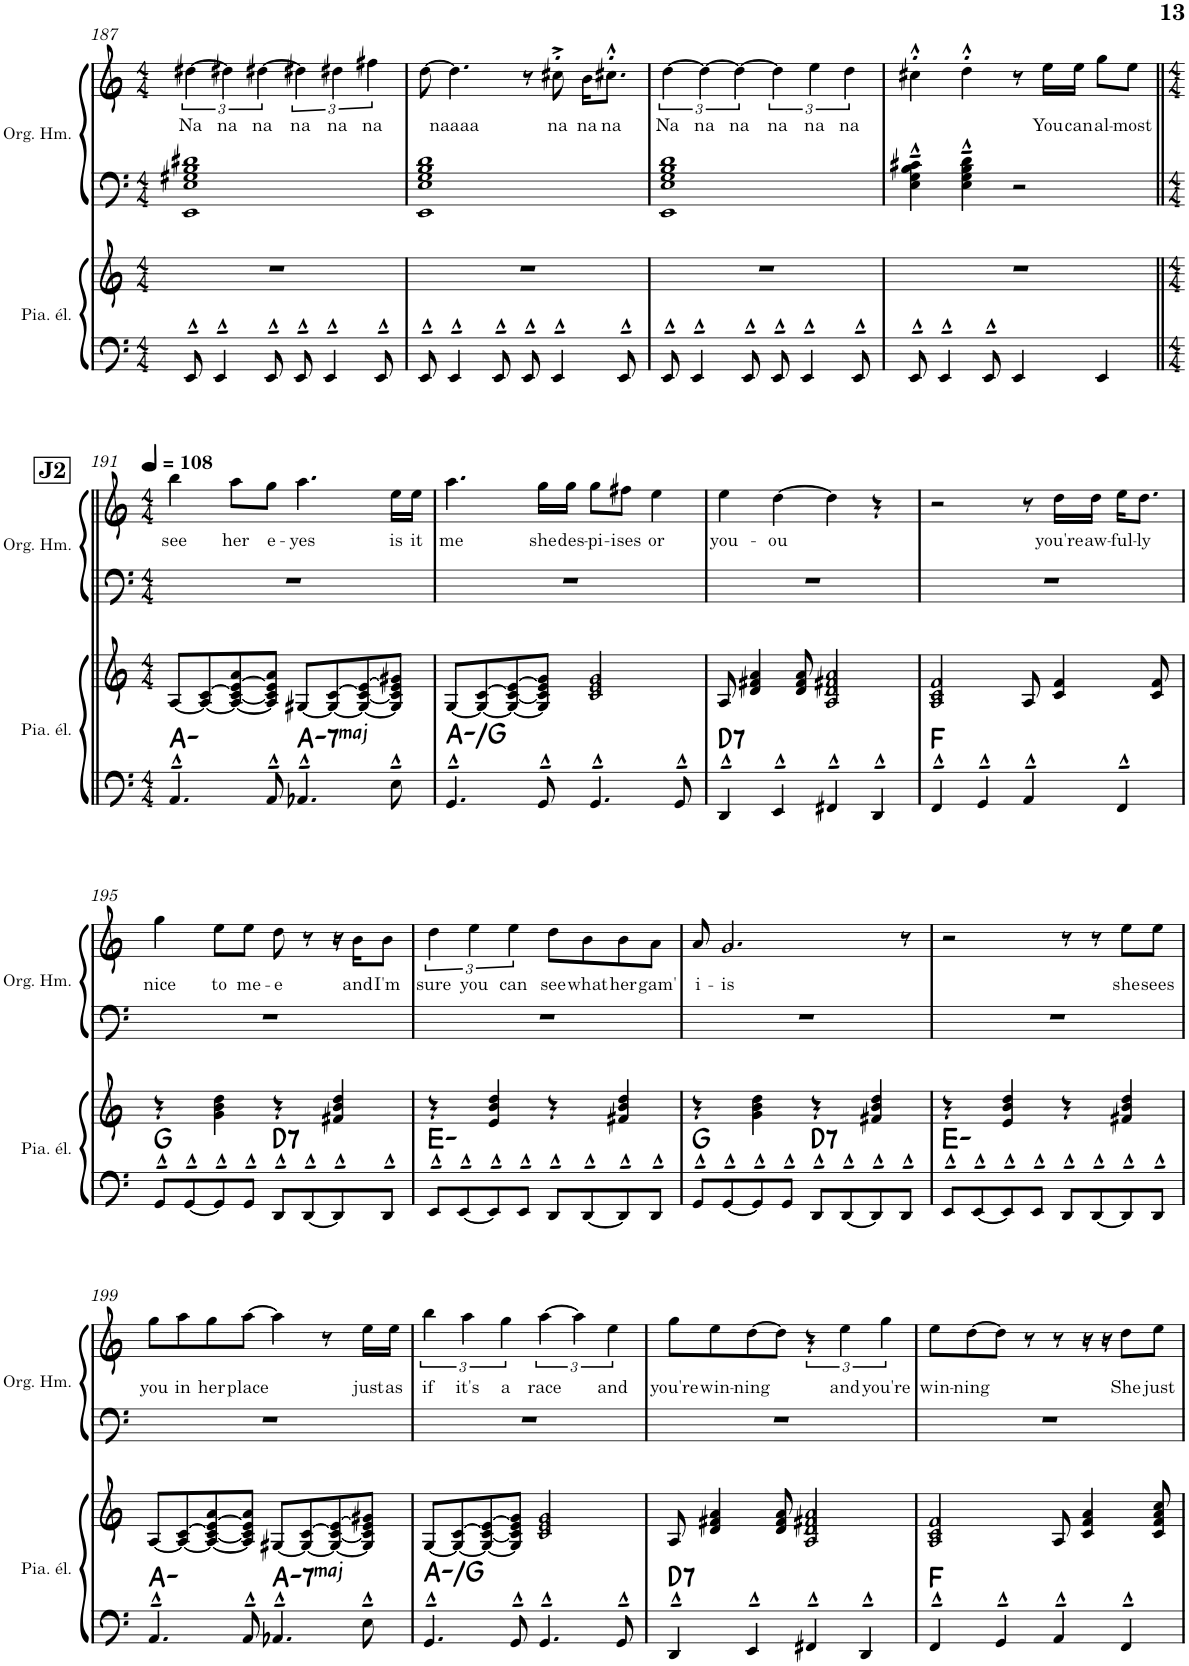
**kern	**kern	**harte	**kern	**kern	**text
*part2	*part2	*part2	*part1	*part1	*part1
*staff4	*staff3	*	*staff2	*staff1	*staff1
*I"Piano électrique	*	*	*I"Orgue Hammond	*	*
*I'Pia. él.	*	*	*I'Org. Hm.	*	*
!!LO:PB:g=z
*clefF4	*clefG2	*	*clefF4	*clefG2	*
*k[]	*k[]	*	*k[]	*k[]	*
*M4/4	*M4/4	*	*M4/4	*M4/4	*
=187	=187	=187	=187	=187	=187
!	!	!	!	!	!LO:LY:b
8EE^^~/	1r	.	1EE 1E 1G#X 1B 1d#X	[2dd#X\	Na
4EE^^~/	.	.	.	.	.
8EE^^~/	.	.	.	.	.
!	!	!	!	!	!LO:LY:b
8EE^^~/	.	.	.	6dd#X\]	na
4EE^^~/	.	.	.	.	.
!	!	!	!	!	!LO:LY:b
.	.	.	.	6dd#X\	na
!	!	!	!	!	!LO:LY:b
.	.	.	.	6ff#X\	na
8EE^^~/	.	.	.	.	.
=188	=188	=188	=188	=188	=188
8EE^^~/	1r	.	1EE 1E 1G 1B 1d	[8dd\	.
!	!	!	!	!	!LO:LY:b
4EE^^~/	.	.	.	4.dd\]	naaaa
8EE^^~/	.	.	.	.	.
8EE^^~/	.	.	.	8r	.
!	!	!	!	!	!LO:LY:b
4EE^^~/	.	.	.	8cc#X^'\	na
!	!	!	!	!	!LO:LY:b
.	.	.	.	16b\KL	na
!	!	!	!	!	!LO:LY:b
.	.	.	.	8.cc#X^^'\J	na
8EE^^~/	.	.	.	.	.
=189	=189	=189	=189	=189	=189
!	!	!	!	!	!LO:LY:b
8EE^^~/	1r	.	1EE 1E 1G 1B 1d	[2dd\	Na
4EE^^~/	.	.	.	.	.
8EE^^~/	.	.	.	.	.
!	!	!	!	!	!LO:LY:b
8EE^^~/	.	.	.	6dd\]	na
4EE^^~/	.	.	.	.	.
!	!	!	!	!	!LO:LY:b
.	.	.	.	6ee\	na
!	!	!	!	!	!LO:LY:b
.	.	.	.	6dd\	na
8EE^^~/	.	.	.	.	.
=190	=190	=190	=190	=190	=190
8EE^^~/	1r	.	4E\^^~ 4G\^^~ 4B\^^~ 4c#X\^^~	4cc#X^^'\	.
4EE^^~/	.	.	.	.	.
.	.	.	4E\^^~ 4G\^^~ 4B\^^~ 4d\^^~	4dd^^'\	.
8EE^^~/	.	.	.	.	.
4EE/	.	.	2r	8r	.
!	!	!	!	!	!LO:LY:b
.	.	.	.	16ee\LL	You
!	!	!	!	!	!LO:LY:b
.	.	.	.	16ee\JJ	can
!	!	!	!	!	!LO:LY:b
4EE/	.	.	.	8gg\L	al-
!	!	!	!	!	!LO:LY:b
.	.	.	.	8ee\J	-most
!!LO:LB:g=z
=191||	=191||	=191||	=191||	=191||	=191||
!!LO:REH:place=s1:a:B:cj:fs=14:t=J2
*M4/4	*M4/4	*	*M4/4	*M4/4	*
*	*	*	*	*MM108	*
!	!	!	!	!	!LO:LY:b
4.AA^^~/	[8A/L	A:min	1r	4bb\	see
.	8A/_ [8c/	.	.	.	.
!	!	!	!	!	!LO:LY:b
.	8A/_ 8c/_ [8e/ 8a/	.	.	8aa\L	her
!	!	!	!	!	!LO:LY:b
8AA^^~/	8A/] 8c/] 8e/] 8a/J	.	.	8gg\J	e-
!	!	!LO:H:kt=maj7	!	!	!LO:LY:b
4.AA-X^^~/	[8G#X/L	A:minmaj7	.	4.aa\	-yes
.	8G#/_ [8c/	.	.	.	.
.	8G#/_ 8c/_ [8e/	.	.	.	.
!	!	!	!	!	!LO:LY:b
8E^^~\	8G#/] 8c/] 8e/] 8g#X/J	.	.	16ee\LL	is
!	!	!	!	!	!LO:LY:b
.	.	.	.	16ee\JJ	it
=192	=192	=192	=192	=192	=192
!	!	!	!	!	!LO:LY:b
4.GG^^~/	[8G/L	A:min/b7	1r	4.aa\	me
.	8G/_ [8c/	.	.	.	.
.	8G/_ 8c/_ [8e/	.	.	.	.
!	!	!	!	!	!LO:LY:b
8GG^^~/	8G/] 8c/] 8e/] 8g/J	.	.	16gg\LL	she
!	!	!	!	!	!LO:LY:b
.	.	.	.	16gg\JJ	des-
!	!	!	!	!	!LO:LY:b
4.GG^^~/	2c/ 2e/ 2g/	.	.	8gg\L	-pi-
!	!	!	!	!	!LO:LY:b
.	.	.	.	8ff#X\J	-ises
!	!	!	!	!	!LO:LY:b
.	.	.	.	4ee\	or
8GG^^~/	.	.	.	.	.
=193	=193	=193	=193	=193	=193
!	!	!LO:H:kt=7	!	!	!LO:LY:b
4DD^^~/	8A/	D:7	1r	4ee\	you-
.	4d/ 4f#X/ 4a/	.	.	.	.
!	!	!	!	!	!LO:LY:b
4EE^^~/	.	.	.	[4dd\	-ou
.	8d/ 8f#/ 8a/	.	.	.	.
4FF#X^^~/	2A/ 2d/ 2f#X/ 2a/	.	.	4dd\]	.
4DD^^~/	.	.	.	4r	.
=194	=194	=194	=194	=194	=194
4FF^^~/	2A/ 2c/ 2f/	F:maj	1r	2r	.
4GG^^~/	.	.	.	.	.
4AA^^~/	8A/	.	.	8r	.
!	!	!	!	!	!LO:LY:b
.	4c/ 4f/	.	.	16dd\LL	you're
!	!	!	!	!	!LO:LY:b
.	.	.	.	16dd\JJ	aw-
!	!	!	!	!	!LO:LY:b
4FF^^~/	.	.	.	16ee\KL	-ful-
!	!	!	!	!	!LO:LY:b
.	.	.	.	8.dd\J	-ly
.	8c/ 8f/	.	.	.	.
!!LO:LB:g=z
=195	=195	=195	=195	=195	=195
!	!	!	!	!	!LO:LY:b
8GG^^~/L	4r	G:maj	1r	4gg\	nice
[8GG^^~/	.	.	.	.	.
!	!	!	!	!	!LO:LY:b
8GG^^~/]	4g\ 4b\ 4dd\	.	.	8ee\L	to
!	!	!	!	!	!LO:LY:b
8GG^^~/J	.	.	.	8ee\J	me-
!	!	!LO:H:kt=7	!	!	!LO:LY:b
8DD^^~/L	4r	D:7	.	8dd\	-e
[8DD^^~/	.	.	.	8r	.
8DD^^~/]	4f#X/ 4b/ 4dd/	.	.	16r	.
!	!	!	!	!	!LO:LY:b
.	.	.	.	16b\KL	and
!	!	!	!	!	!LO:LY:b
8DD^^~/J	.	.	.	8b\J	I'm
=196	=196	=196	=196	=196	=196
!	!	!	!	!	!LO:LY:b
8EE^^~/L	4r	E:min	1r	6dd\	sure
[8EE^^~/	.	.	.	.	.
!	!	!	!	!	!LO:LY:b
.	.	.	.	6ee\	you
8EE^^~/]	4e/ 4b/ 4dd/	.	.	.	.
!	!	!	!	!	!LO:LY:b
.	.	.	.	6ee\	can
8EE^^~/J	.	.	.	.	.
!	!	!	!	!	!LO:LY:b
8DD^^~/L	4r	.	.	8dd\L	see
!	!	!	!	!	!LO:LY:b
[8DD^^~/	.	.	.	8b\	what
!	!	!	!	!	!LO:LY:b
8DD^^~/]	4f#X/ 4b/ 4dd/	.	.	8b\	her
!	!	!	!	!	!LO:LY:b
8DD^^~/J	.	.	.	8a\J	gam'
=197	=197	=197	=197	=197	=197
!	!	!	!	!	!LO:LY:b
8GG^^~/L	4r	G:maj	1r	8a/	i-
!	!	!	!	!	!LO:LY:b
[8GG^^~/	.	.	.	2.g/	-is
8GG^^~/]	4g\ 4b\ 4dd\	.	.	.	.
8GG^^~/J	.	.	.	.	.
!	!	!LO:H:kt=7	!	!	!
8DD^^~/L	4r	D:7	.	.	.
[8DD^^~/	.	.	.	.	.
8DD^^~/]	4f#X/ 4b/ 4dd/	.	.	.	.
8DD^^~/J	.	.	.	8r	.
=198	=198	=198	=198	=198	=198
8EE^^~/L	4r	E:min	1r	2r	.
[8EE^^~/	.	.	.	.	.
8EE^^~/]	4e/ 4b/ 4dd/	.	.	.	.
8EE^^~/J	.	.	.	.	.
8DD^^~/L	4r	.	.	8r	.
[8DD^^~/	.	.	.	8r	.
!	!	!	!	!	!LO:LY:b
8DD^^~/]	4f#X/ 4b/ 4dd/	.	.	8ee\L	she
!	!	!	!	!	!LO:LY:b
8DD^^~/J	.	.	.	8ee\J	sees
!!LO:LB:g=z
=199	=199	=199	=199	=199	=199
!	!	!	!	!	!LO:LY:b
4.AA^^~/	[8A/L	A:min	1r	8gg\L	you
!	!	!	!	!	!LO:LY:b
.	8A/_ [8c/	.	.	8aa\	in
!	!	!	!	!	!LO:LY:b
.	8A/_ 8c/_ [8e/ 8a/	.	.	8gg\	her
!	!	!	!	!	!LO:LY:b
8AA^^~/	8A/] 8c/] 8e/] 8a/J	.	.	[8aa\J	place
!	!	!LO:H:kt=maj7	!	!	!
4.AA-X^^~/	[8G#X/L	A:minmaj7	.	4aa\]	.
.	8G#/_ [8c/	.	.	.	.
.	8G#/_ 8c/_ [8e/	.	.	8r	.
!	!	!	!	!	!LO:LY:b
8E^^~\	8G#/] 8c/] 8e/] 8g#X/J	.	.	16ee\LL	just
!	!	!	!	!	!LO:LY:b
.	.	.	.	16ee\JJ	as
=200	=200	=200	=200	=200	=200
!	!	!	!	!	!LO:LY:b
4.GG^^~/	[8G/L	A:min/b7	1r	6bb\	if
.	8G/_ [8c/	.	.	.	.
!	!	!	!	!	!LO:LY:b
.	.	.	.	6aa\	it's
.	8G/_ 8c/_ [8e/	.	.	.	.
!	!	!	!	!	!LO:LY:b
.	.	.	.	6gg\	a
8GG^^~/	8G/] 8c/] 8e/] 8g/J	.	.	.	.
!	!	!	!	!	!LO:LY:b
4.GG^^~/	2c/ 2e/ 2g/	.	.	[6aa\	race
.	.	.	.	6aa\]	.
!	!	!	!	!	!LO:LY:b
.	.	.	.	6ee\	and
8GG^^~/	.	.	.	.	.
=201	=201	=201	=201	=201	=201
!	!	!LO:H:kt=7	!	!	!LO:LY:b
4DD^^~/	8A/	D:7	1r	8gg\L	you're
!	!	!	!	!	!LO:LY:b
.	4d/ 4f#X/ 4a/	.	.	8ee\	win-
!	!	!	!	!	!LO:LY:b
4EE^^~/	.	.	.	[8dd\	-ning
.	8d/ 8f#/ 8a/	.	.	8dd\J]	.
4FF#X^^~/	2A/ 2d/ 2f#X/ 2a/	.	.	6r	.
!	!	!	!	!	!LO:LY:b
.	.	.	.	6ee\	and
4DD^^~/	.	.	.	.	.
!	!	!	!	!	!LO:LY:b
.	.	.	.	6gg\	you're
=202	=202	=202	=202	=202	=202
!	!	!	!	!	!LO:LY:b
4FF^^~/	2A/ 2c/ 2f/	F:maj	1r	8ee\L	win-
!	!	!	!	!	!LO:LY:b
.	.	.	.	[8dd\	-ning
4GG^^~/	.	.	.	8dd\J]	.
.	.	.	.	8r	.
4AA^^~/	8A/	.	.	8r	.
.	4c/ 4f/ 4a/	.	.	16r	.
.	.	.	.	16r	.
!	!	!	!	!	!LO:LY:b
4FF^^~/	.	.	.	8dd\L	She
!	!	!	!	!	!LO:LY:b
.	8c/ 8f/ 8a/ 8cc/	.	.	8ee\J	just
=	=	=	=	=	=
*-	*-	*-	*-	*-	*-
